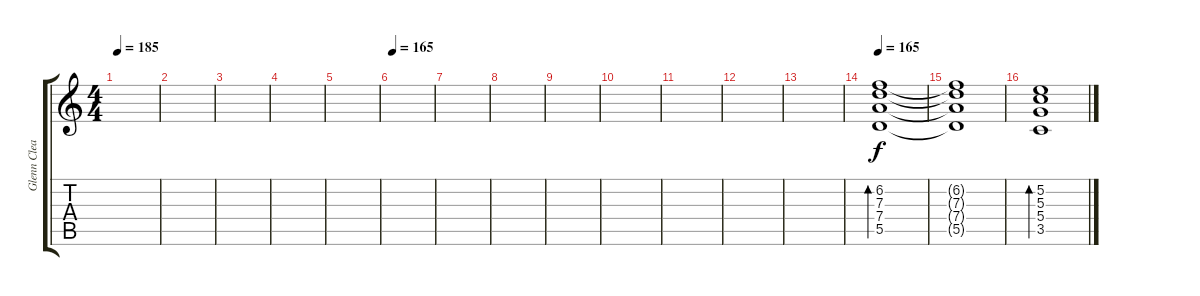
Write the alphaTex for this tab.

\track ("Glenn Clean" "Glenn Clea") {instrument acousticguitarsteel}
\staff {score tabs}
\tuning (E4 B3 G3 D3 A2 D2) {hide}
\ts (4 4)
\tempo 185
\clef g2
\ks c
|
|
|
|
|
\tempo 165
|
|
|
|
|
|
|
|
\tempo 165
(6.2 7.3 7.4 5.5).1{bd 480} |
(6.2{t} 7.3{t} 7.4{t} 5.5{t}).1 |
(5.2 5.3 5.4 3.5).1{bd 480}
